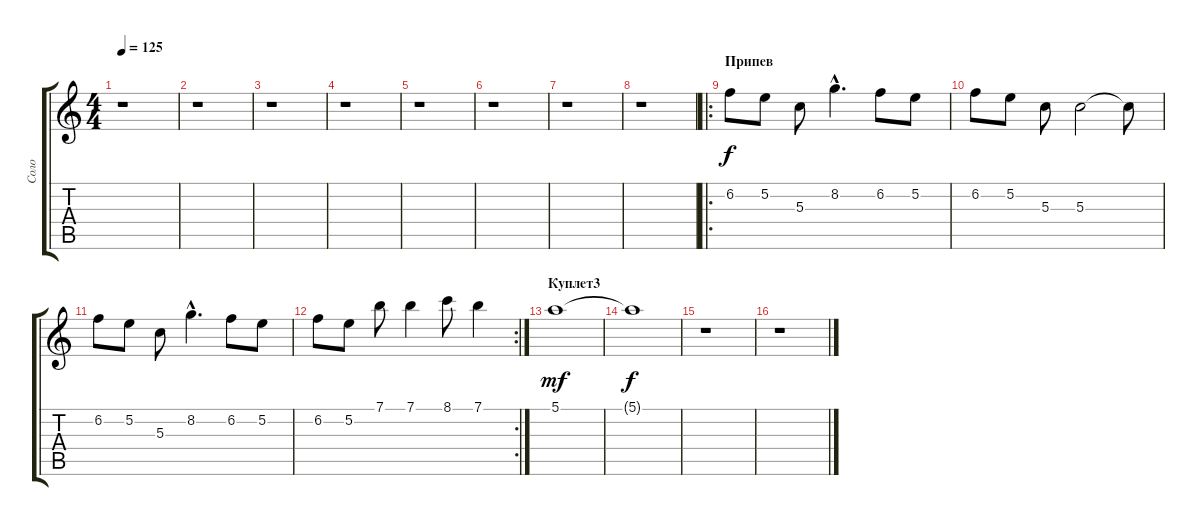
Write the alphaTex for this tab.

\track ("Соло" "Соло") {instrument distortionguitar}
\staff {score tabs}
\tuning (E4 B3 G3 D3 A2 E2) {hide}
\ts (4 4)
\tempo 125
\clef g2
\ks c
r.1{dy f} |
r.1 |
r.1 |
r.1 |
r.1 |
r.1 |
r.1 |
r.1 |
\ro
\section ("" "Припев")
6.2.8{instrument distortionguitar} 5.2.8 5.3.8 8.2{hac}.4{d} 6.2.8 5.2.8 |
6.2.8 5.2.8 5.3.8 5.3.2 5.3{t}.8 |
6.2.8 5.2.8 5.3.8 8.2{hac}.4{d} 6.2.8 5.2.8 |
\rc 2
6.2.8 5.2.8 7.1.8 7.1.4 8.1.8 7.1.4 |
\section ("" "Куплет3")
5.1.1{dy mf volume 0} |
5.1{t}.1{dy f} |
r.1{volume 16} |
r.1
